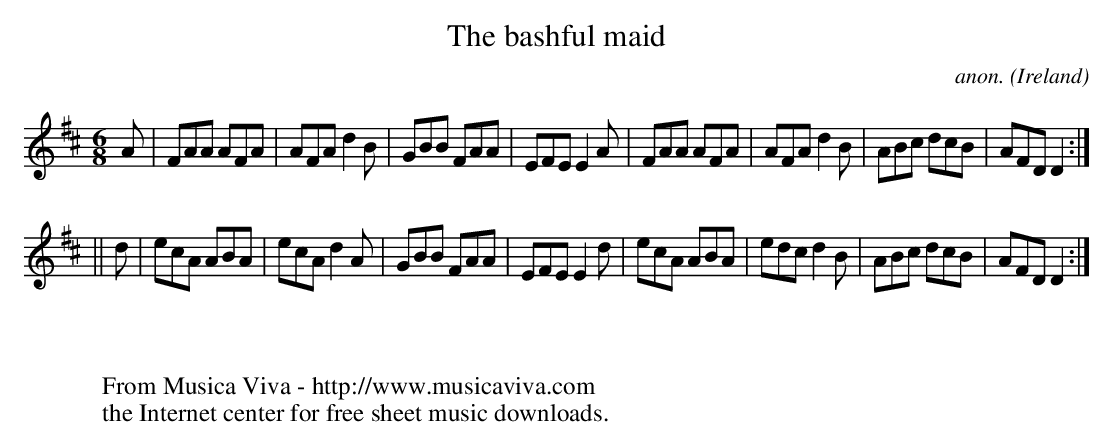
X:1
T:The bashful maid
C:anon.
O:Ireland
M:6/8
L:1/8
K:D
A|FAA AFA|AFA d2B|GBB FAA|EFE E2A|FAA AFA|AFA d2B|ABc dcB|AFD D2:|
||d|ecA ABA|ecA d2A|GBB FAA|EFE E2d|ecA ABA|edc d2B|ABc dcB|AFD D2:|
W:
W:
W: From Musica Viva - http://www.musicaviva.com
W: the Internet center for free sheet music downloads.
